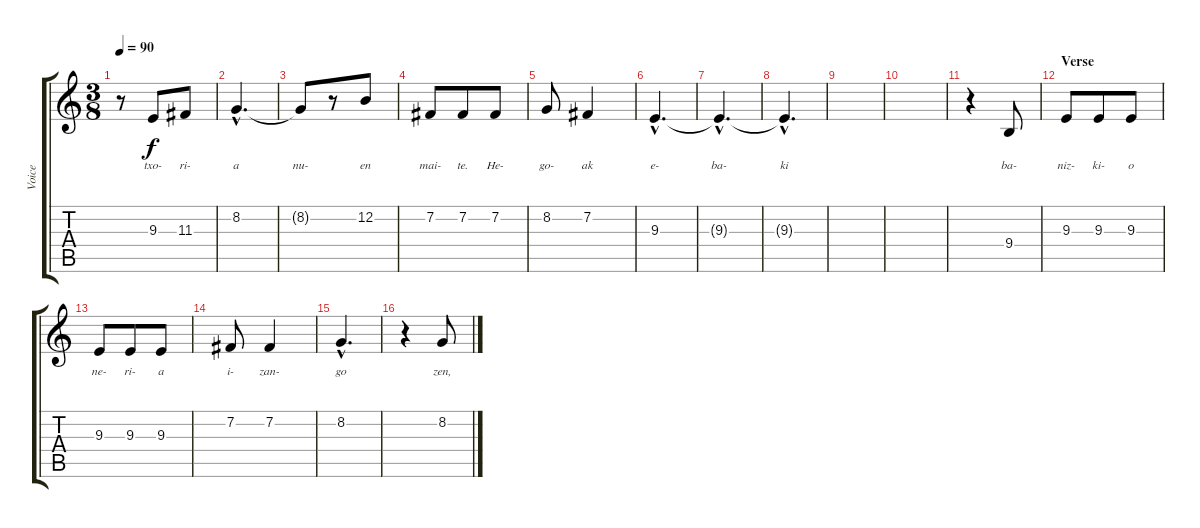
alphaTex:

\track ("Voice" "Voice") {instrument recorder}
\staff {score tabs}
\tuning (E4 B3 G3 D3 A2 E2) {hide}
\ts (3 8)
\tempo 90
\clef g2
\ks c
r.8{dy f} 9.3.8{lyrics (0 "txo-") lyrics (1 "") lyrics (2 "") lyrics (3 "") lyrics (4 "")} 11.3.8{lyrics (0 "ri-") lyrics (1 "") lyrics (2 "") lyrics (3 "") lyrics (4 "")} |
8.2{hac}.4{d lyrics (0 "a") lyrics (1 "") lyrics (2 "") lyrics (3 "") lyrics (4 "")} |
8.2{t}.8{lyrics (0 "nu-") lyrics (1 "") lyrics (2 "") lyrics (3 "") lyrics (4 "")} r.8 12.2.8{lyrics (0 "en") lyrics (1 "") lyrics (2 "") lyrics (3 "") lyrics (4 "")} |
7.2.8{lyrics (0 "mai-") lyrics (1 "") lyrics (2 "") lyrics (3 "") lyrics (4 "")} 7.2.8{lyrics (0 "te.") lyrics (1 "") lyrics (2 "") lyrics (3 "") lyrics (4 "")} 7.2.8{lyrics (0 "He-") lyrics (1 "") lyrics (2 "") lyrics (3 "") lyrics (4 "")} |
8.2.8{lyrics (0 "go-") lyrics (1 "") lyrics (2 "") lyrics (3 "") lyrics (4 "")} 7.2.4{lyrics (0 "ak") lyrics (1 "") lyrics (2 "") lyrics (3 "") lyrics (4 "")} |
9.3{hac}.4{d lyrics (0 "e-") lyrics (1 "") lyrics (2 "") lyrics (3 "") lyrics (4 "") volume 0} |
9.3{hac t}.4{d lyrics (0 "ba-") lyrics (1 "") lyrics (2 "") lyrics (3 "") lyrics (4 "")} |
9.3{hac t}.4{d lyrics (0 "ki") lyrics (1 "") lyrics (2 "") lyrics (3 "") lyrics (4 "")} |
|
|
r.4{volume 14} 9.4.8{lyrics (0 "ba-") lyrics (1 "") lyrics (2 "") lyrics (3 "") lyrics (4 "")} |
\section ("" "Verse")
9.3.8{lyrics (0 "niz-") lyrics (1 "") lyrics (2 "") lyrics (3 "") lyrics (4 "")} 9.3.8{lyrics (0 "ki-") lyrics (1 "") lyrics (2 "") lyrics (3 "") lyrics (4 "")} 9.3.8{lyrics (0 "o") lyrics (1 "") lyrics (2 "") lyrics (3 "") lyrics (4 "")} |
9.3.8{lyrics (0 "ne-") lyrics (1 "") lyrics (2 "") lyrics (3 "") lyrics (4 "")} 9.3.8{lyrics (0 "ri-") lyrics (1 "") lyrics (2 "") lyrics (3 "") lyrics (4 "")} 9.3.8{lyrics (0 "a") lyrics (1 "") lyrics (2 "") lyrics (3 "") lyrics (4 "")} |
7.2.8{lyrics (0 "i-") lyrics (1 "") lyrics (2 "") lyrics (3 "") lyrics (4 "")} 7.2.4{lyrics (0 "zan-") lyrics (1 "") lyrics (2 "") lyrics (3 "") lyrics (4 "")} |
8.2{hac}.4{d lyrics (0 "go") lyrics (1 "") lyrics (2 "") lyrics (3 "") lyrics (4 "")} |
r.4 8.2.8{lyrics (0 "zen,") lyrics (1 "") lyrics (2 "") lyrics (3 "") lyrics (4 "")}
